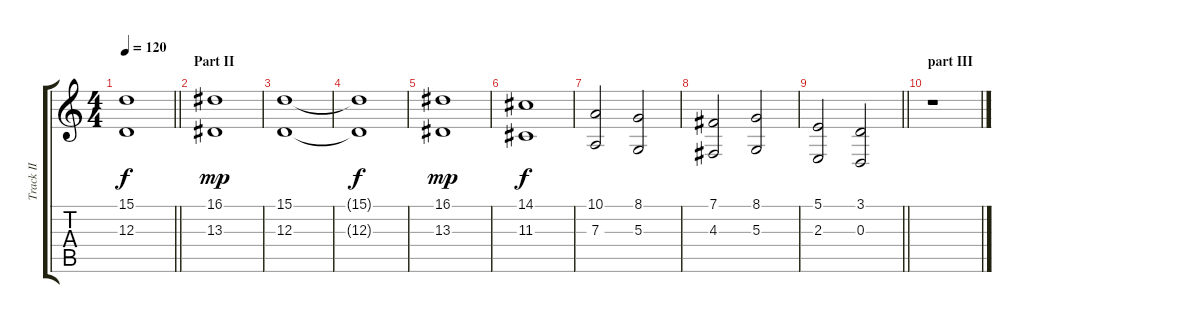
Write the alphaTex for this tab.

\track ("Track II" "Track II") {instrument stringensemble2}
\staff {score tabs}
\tuning (B3 Gb3 D3 A2 E2 B1) {hide}
\ts (4 4)
\tempo 120
\clef g2
\barLineRight lightlight
\ks c
(15.1 12.3).1{dy f} |
\section ("" "Part II")
(16.1 13.3).1{dy mp} |
(15.1 12.3).1 |
(15.1{t} 12.3{t}).1{dy f} |
(16.1 13.3).1{dy mp} |
(14.1 11.3).1{dy f} |
(10.1 7.3).2 (8.1 5.3).2 |
(7.1 4.3).2 (8.1 5.3).2 |
\barLineRight lightlight
(5.1 2.3).2 (3.1 0.3).2 |
\section ("" "part III")
r.1
